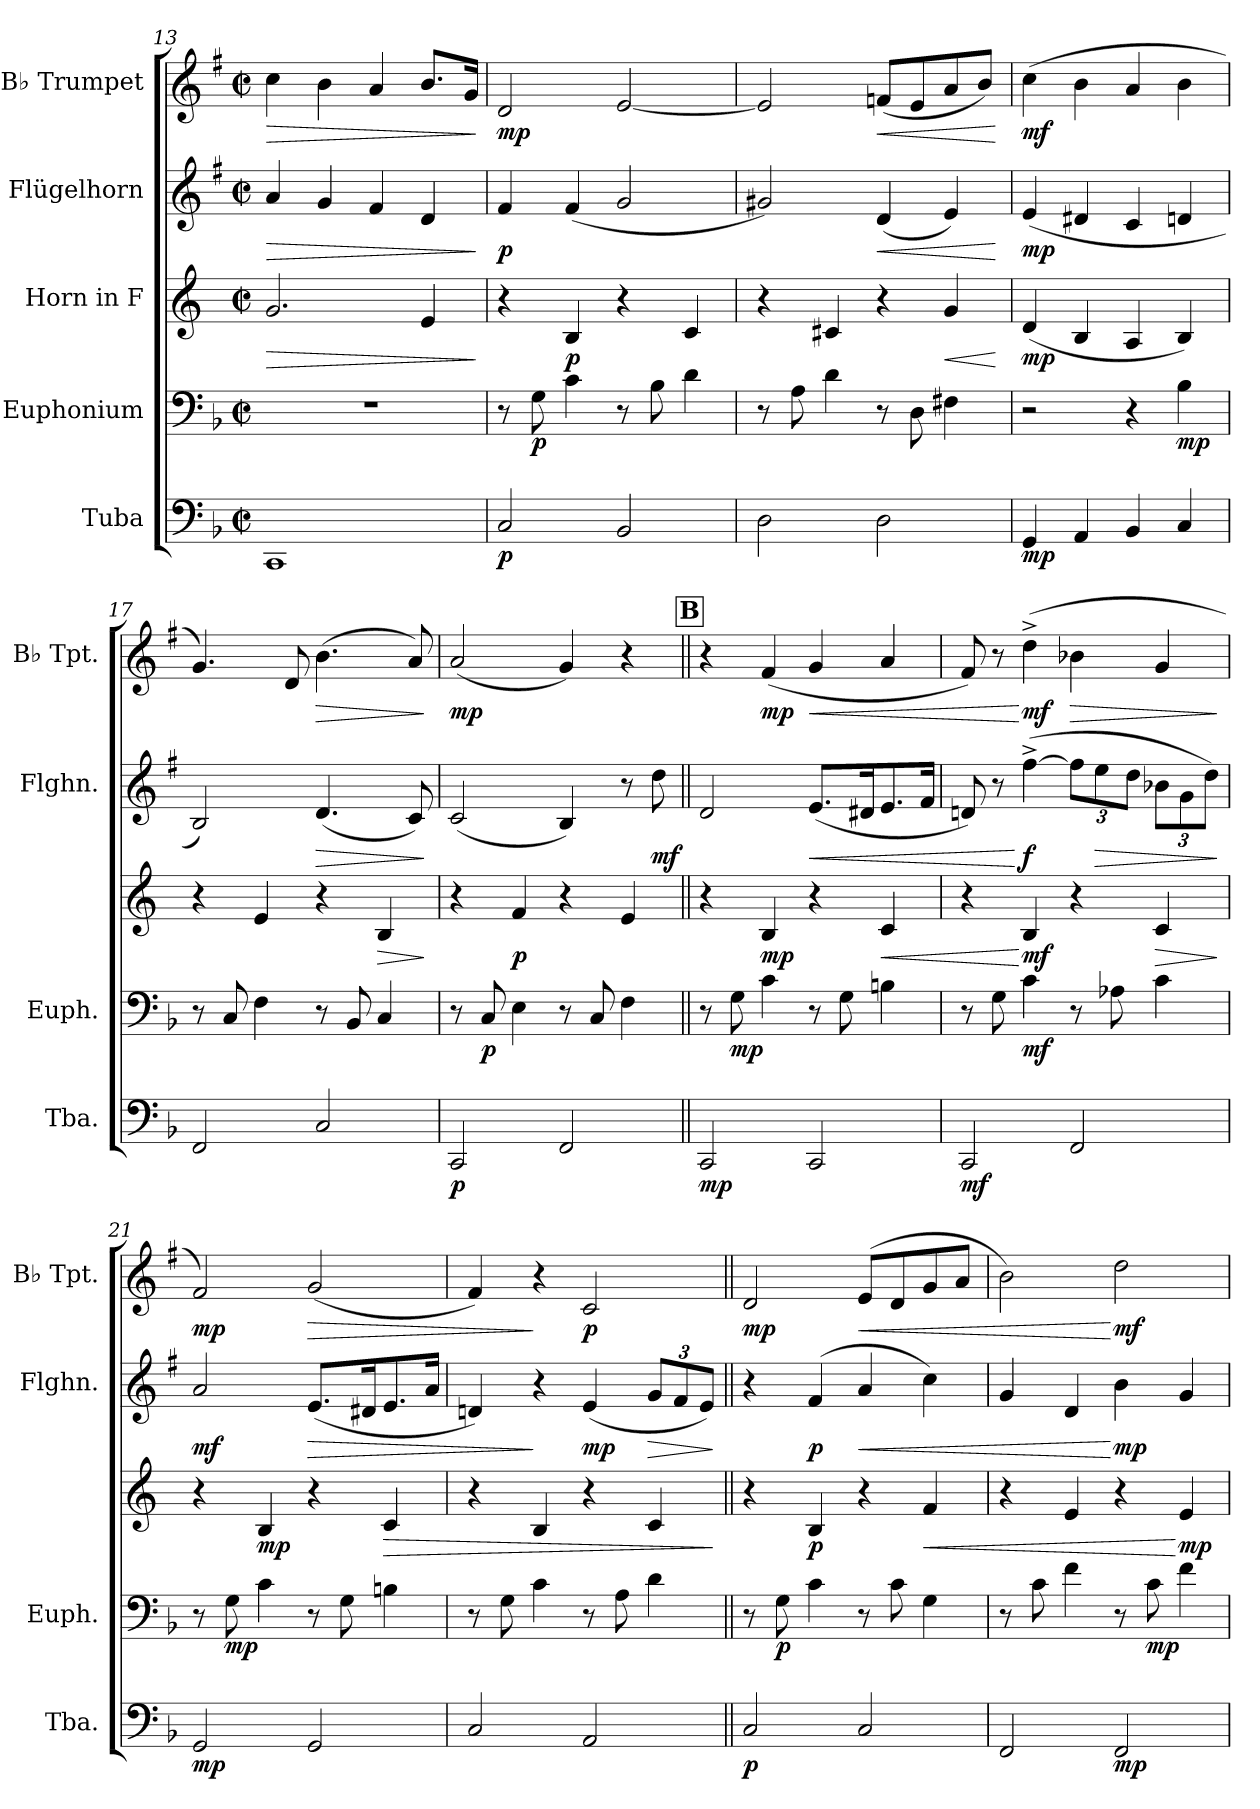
**kern	**dynam	**kern	**dynam	**kern	**dynam	**kern	**dynam	**kern	**dynam
*part5	*part5	*part4	*part4	*part3	*part3	*part2	*part2	*part1	*part1
*staff5	*staff5	*staff4	*staff4	*staff3	*staff3	*staff2	*staff2	*staff1	*staff1
*I"Tuba	*	*I"Euphonium	*	*I"Horn in F	*	*I"Flügelhorn	*	*I"B♭ Trumpet	*
*I'Tba.	*	*I'Euph.	*	*	*	*I'Flghn.	*	*I'B♭ Tpt.	*
*clefF4	*	*clefF4	*	*clefG2	*	*clefG2	*	*clefG2	*
*	*	*	*	*ITrd4c7	*	*ITrd4c7	*	*ITrd1c2	*
*k[b-]	*	*k[b-]	*	*k[b-]	*	*k[]	*	*k[b-]	*
*M2/2	*	*M2/2	*	*M2/2	*	*M2/2	*	*M2/2	*
*met(c|)	*	*met(c|)	*	*met(c|)	*	*met(c|)	*	*met(c|)	*
=13	=13	=13	=13	=13	=13	=13	=13	=13	=13
!	!	!	!	!	!LO:HP:b	!	!LO:HP:b	!	!LO:HP:b
1CC	.	1r	.	2.c/	>	4d/	>	4b-\	>
.	.	.	.	.	.	4c/	.	4a\	.
.	.	.	.	.	.	4B/	.	4g/	.
.	.	.	.	4A/	.	4G/	.	8.a/L	.
.	.	.	.	.	.	.	.	16f/Jk	.
.	.	.	.	.	]	.	]	.	]
=14	=14	=14	=14	=14	=14	=14	=14	=14	=14
!	!LO:DY:b	!	!	!	!	!	!LO:DY:b	!	!LO:DY:b
2C/	p	8r	.	4r	.	4B/	p	2c/	mp
!	!	!	!LO:DY:b	!	!	!	!	!	!
.	.	8G\	p	.	.	.	.	.	.
!	!	!	!	!	!LO:DY:b	!	!	!	!
.	.	4c\	.	4E/	p	(<4B/	.	.	.
2BB-/	.	8r	.	4r	.	2c/	.	[2d/	.
.	.	8B-\	.	.	.	.	.	.	.
.	.	4d\	.	4F/	.	.	.	.	.
=15	=15	=15	=15	=15	=15	=15	=15	=15	=15
2D\	.	8r	.	4r	.	2c#X/)	.	2d/]	.
.	.	8A\	.	.	.	.	.	.	.
.	.	4d\	.	4F#X/	.	.	.	.	.
!	!	!	!	!	!	!	!LO:HP:b	!	!LO:HP:b
2D\	.	8r	.	4r	.	(<4G/	<	(<8e-X/L	<
.	.	8D\	.	.	.	.	.	8d/	.
!	!	!	!	!	!LO:HP:b	!	!	!	!
.	.	4F#X\	.	4c/	<	4A/)	.	8g/	.
.	.	.	.	.	.	.	.	8a/J)	.
.	.	.	.	.	[	.	[	.	[
=16	=16	=16	=16	=16	=16	=16	=16	=16	=16
!	!LO:DY:b	!	!	!	!LO:DY:b	!	!LO:DY:b	!	!LO:DY:b
4GG/	mp	2r	.	(<4G/	mp	(<4A/	mp	(>4b-\	mf
4AA/	.	.	.	4E/	.	4G#X/	.	4a\	.
4BB-/	.	4r	.	4D/	.	4F/	.	4g/	.
!	!	!	!LO:DY:b	!	!	!	!	!	!
4C/	.	4B-\	mp	4E/)	.	4Gn/	.	4a\	.
!!LO:LB:g=z
=17	=17	=17	=17	=17	=17	=17	=17	=17	=17
2FF/	.	8r	.	4r	.	2E/)	.	4.f/)	.
.	.	8C/	.	.	.	.	.	.	.
.	.	4F\	.	4A/	.	.	.	.	.
.	.	.	.	.	.	.	.	8c/	.
!	!	!	!	!	!	!	!LO:HP:b	!	!LO:HP:b
2C/	.	8r	.	4r	.	(<4.G/	>	(>4.a\	>
.	.	8BB-/	.	.	.	.	.	.	.
!	!	!	!	!	!LO:HP:b	!	!	!	!
.	.	4C/	.	4E/	>	.	.	.	.
.	.	.	.	.	.	8F/)	.	8g/)	.
.	.	.	.	.	]	.	]	.	]
=18	=18	=18	=18	=18	=18	=18	=18	=18	=18
!	!LO:DY:b	!	!	!	!	!	!	!	!LO:DY:b
2CC/	p	8r	.	4r	.	(<2F/	.	(<2g/	mp
!	!	!	!LO:DY:b	!	!	!	!	!	!
.	.	8C/	p	.	.	.	.	.	.
!	!	!	!	!	!LO:DY:b	!	!	!	!
.	.	4E\	.	4B-/	p	.	.	.	.
2FF/	.	8r	.	4r	.	4E/)	.	4f/)	.
.	.	8C/	.	.	.	.	.	.	.
.	.	4F\	.	4A/	.	8r	.	4r	.
!	!	!	!	!	!	!	!LO:DY:b	!	!
.	.	.	.	.	.	8g\	mf	.	.
!!LO:REH:place=s1:a:B:fs=14:t=B
=19||	=19||	=19||	=19||	=19||	=19||	=19||	=19||	=19||	=19||
!	!LO:DY:b	!	!	!	!	!	!	!	!
2CC/	mp	8r	.	4r	.	2G/	.	4r	.
!	!	!	!LO:DY:b	!	!	!	!	!	!
.	.	8G\	mp	.	.	.	.	.	.
!	!	!	!	!	!LO:DY:b	!	!	!	!LO:DY:b
.	.	4c\	.	4E/	mp	.	.	(<4e/	mp
!	!	!	!	!	!	!	!LO:HP:b	!	!LO:HP:b
2CC/	.	8r	.	4r	.	(<8.A/L	<	4f/	<
.	.	8G\	.	.	.	.	.	.	.
.	.	.	.	.	.	16G#X/K	.	.	.
!	!	!	!	!	!LO:HP:b	!	!	!	!
.	.	4Bn\	.	4F/	<	8.A/	.	4g/	.
.	.	.	.	.	.	16B/Jk	.	.	.
=20	=20	=20	=20	=20	=20	=20	=20	=20	=20
!	!LO:DY:b	!	!	!	!	!	!	!	!
2CC/	mf	8r	.	4r	.	8Gn/)	.	8e/)	.
.	.	8G\	.	.	.	8r	.	8r	.
!	!	!	!LO:DY:b	!	!LO:DY:n=1:b	!	!LO:DY:n=1:b	!	!LO:DY:n=1:b
.	.	4c\	mf	4E/	[ mf	(>[4b^\	[ f	(>4cc^\	[ mf
*	*	*	*	*	*	*Xbrackettup	*	*	*
!	!	!	!	!	!	!	!	!	!LO:HP:b
2FF/	.	8r	.	4r	.	12b\L]	.	4a-X\	>
!	!	!	!	!	!	!	!LO:HP:b	!	!
.	.	.	.	.	.	12a\	>	.	.
.	.	8A-X\	.	.	.	.	.	.	.
.	.	.	.	.	.	12g\J	.	.	.
!	!	!	!	!	!LO:HP:b	!	!	!	!
.	.	4c\	.	4F/	>	12e-X\L	.	4f/	.
.	.	.	.	.	.	12c\	.	.	.
.	.	.	.	.	.	12g\J)	.	.	.
.	.	.	.	.	]	.	]	.	]
!!LO:PB:g=z
=21	=21	=21	=21	=21	=21	=21	=21	=21	=21
!	!LO:DY:b	!	!	!	!	!	!LO:DY:b	!	!LO:DY:b
2GG/	mp	8r	.	4r	.	2d/	mf	2e/)	mp
!	!	!	!LO:DY:b	!	!	!	!	!	!
.	.	8G\	mp	.	.	.	.	.	.
!	!	!	!	!	!LO:DY:b	!	!	!	!
.	.	4c\	.	4E/	mp	.	.	.	.
!	!	!	!	!	!	!	!LO:HP:b	!	!LO:HP:b
2GG/	.	8r	.	4r	.	(<8.A/L	>	(<2f/	>
.	.	8G\	.	.	.	.	.	.	.
.	.	.	.	.	.	16G#X/K	.	.	.
!	!	!	!	!	!LO:HP:b	!	!	!	!
.	.	4Bn\	.	4F/	>	8.A/	.	.	.
.	.	.	.	.	.	16d/Jk	.	.	.
=22	=22	=22	=22	=22	=22	=22	=22	=22	=22
2C/	.	8r	.	4r	.	4Gn/)	.	4e/)	.
.	.	8G\	.	.	.	.	.	.	.
.	.	4c\	.	4E/	.	4r	]	4r	]
!	!	!	!	!	!	!	!LO:DY:b	!	!LO:DY:b
2AA/	.	8r	.	4r	.	(<4A/	mp	2B-/	p
.	.	8A\	.	.	.	.	.	.	.
!	!	!	!	!	!	!	!LO:HP:b	!	!
.	.	4d\	.	4F/	.	12c/L	>	.	.
.	.	.	.	.	.	12B/	.	.	.
.	.	.	.	.	.	12A/J)	.	.	.
.	.	.	.	.	]	.	]	.	.
=23||	=23||	=23||	=23||	=23||	=23||	=23||	=23||	=23||	=23||
!	!LO:DY:b	!	!	!	!	!	!	!	!LO:DY:b
2C/	p	8r	.	4r	.	4r	.	2c/	mp
!	!	!	!LO:DY:b	!	!	!	!	!	!
.	.	8G\	p	.	.	.	.	.	.
!	!	!	!	!	!LO:DY:b	!	!LO:DY:b	!	!
.	.	4c\	.	4E/	p	(>4B/	p	.	.
!	!	!	!	!	!	!	!LO:HP:b	!	!LO:HP:b
2C/	.	8r	.	4r	.	4d/	<	(<8d/L	<
.	.	8c\	.	.	.	.	.	8c/	.
!	!	!	!	!	!LO:HP:b	!	!	!	!
.	.	4G\	.	4B-/	<	4f\)	.	8f/	.
.	.	.	.	.	.	.	.	8g/J	.
=24	=24	=24	=24	=24	=24	=24	=24	=24	=24
2FF/	.	8r	.	4r	.	4c/	.	2a\)	.
.	.	8c\	.	.	.	.	.	.	.
.	.	4f\	.	4A/	.	4G/	.	.	.
!	!LO:DY:b	!	!	!	!	!	!LO:DY:n=1:b	!	!LO:DY:n=1:b
2FF/	mp	8r	.	4r	.	4e\	[ mp	2cc\	[ mf
!	!	!	!LO:DY:b	!	!	!	!	!	!
.	.	8c\	mp	.	.	.	.	.	.
!	!	!	!	!	!LO:DY:n=1:b	!	!	!	!
.	.	4f\	.	4A/	[ mp	4c/	.	.	.
=	=	=	=	=	=	=	=	=	=
*-	*-	*-	*-	*-	*-	*-	*-	*-	*-
